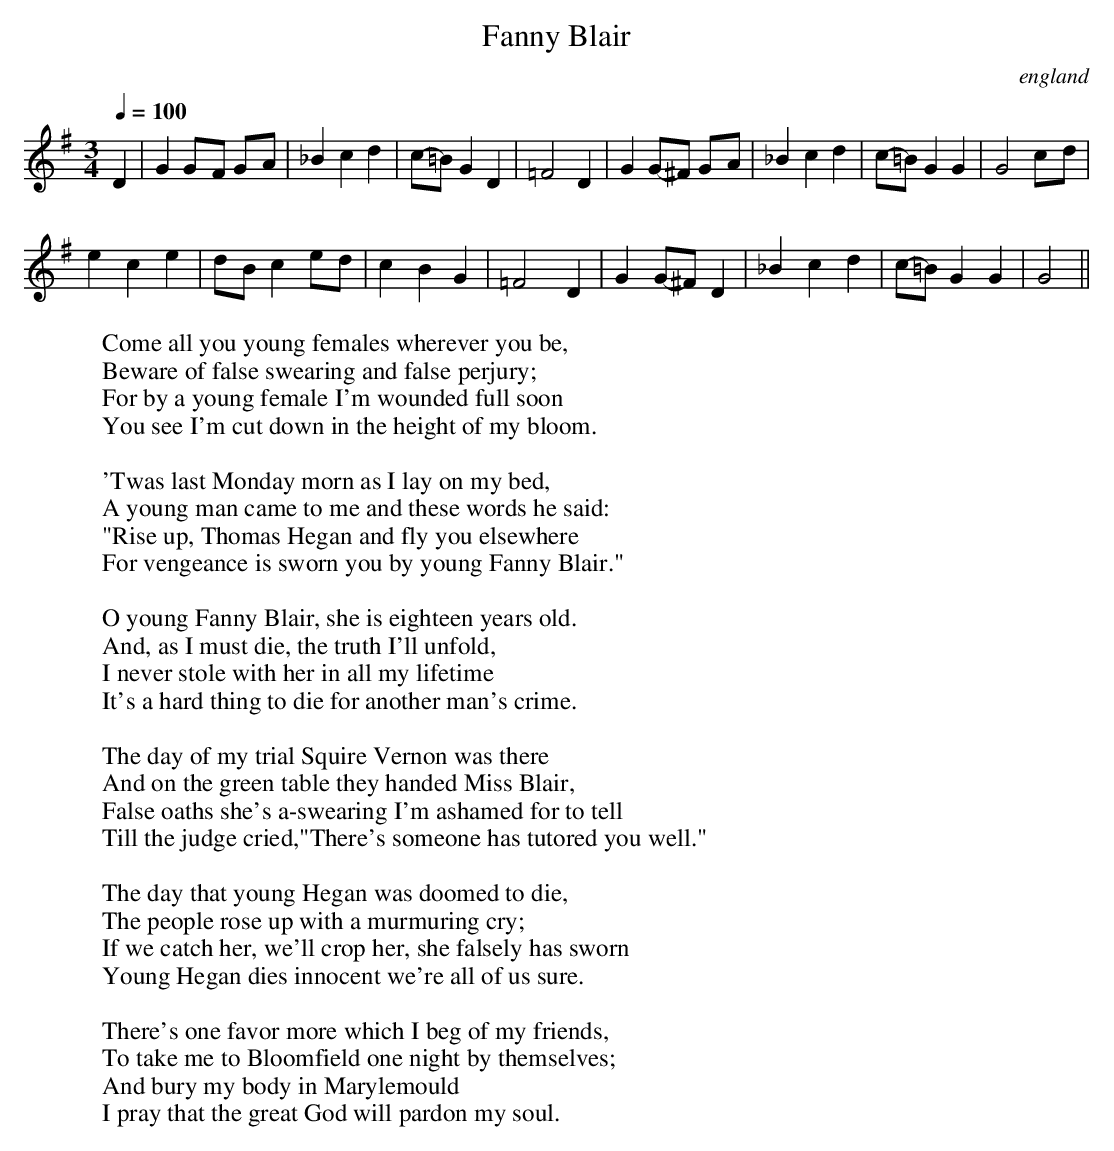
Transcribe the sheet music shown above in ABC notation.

X:1
T:Fanny Blair
O:england
M:3/4
L:1/8
Q:1/4=100
W:Come all you young females wherever you be,
W:Beware of false swearing and false perjury;
W:For by a young female I'm wounded full soon
W:You see I'm cut down in the height of my bloom.
W:
W:'Twas last Monday morn as I lay on my bed,
W:A young man came to me and these words he said:
W:"Rise up, Thomas Hegan and fly you elsewhere
W:For vengeance is sworn you by young Fanny Blair."
W:
W:O young Fanny Blair, she is eighteen years old.
W:And, as I must die, the truth I'll unfold,
W:I never stole with her in all my lifetime
W:It's a hard thing to die for another man's crime.
W:
W:The day of my trial Squire Vernon was there
W:And on the green table they handed Miss Blair,
W:False oaths she's a-swearing I'm ashamed for to tell
W:Till the judge cried,"There's someone has tutored you well."
W:
W:The day that young Hegan was doomed to die,
W:The people rose up with a murmuring cry;
W:If we catch her, we'll crop her, she falsely has sworn
W:Young Hegan dies innocent we're all of us sure.
W:
W:There's one favor more which I beg of my friends,
W:To take me to Bloomfield one night by themselves;
W:And bury my body in Marylemould
W:I pray that the great God will pardon my soul.
K:G
D2 |G2 G-F G-A|_B2 c2 d2|c-=B G2 D2|=F4 D2|\
G2 G-^F G-A|_B2 c2 d2|c-=B G2 G2|G4 c-d|
e2 c2 e2|d-B c2 e-d|c2 B2 G2|=F4 D2|\
G2 G-^F D2|_B2 c2 d2|c-=B G2 G2|G4 ||
